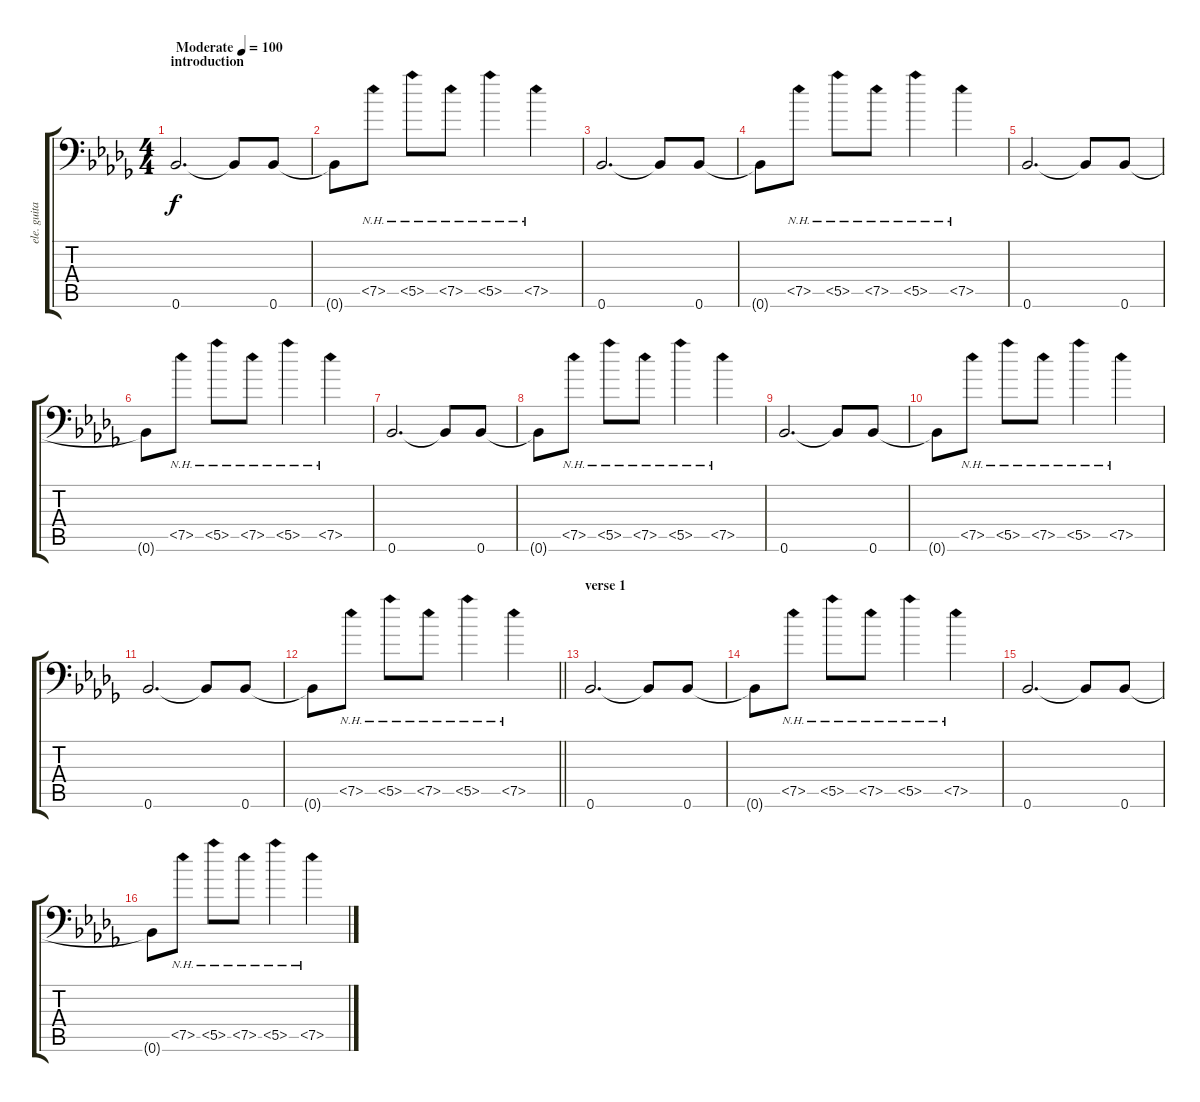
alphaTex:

\track ("ele. guitar" "ele. guita") {instrument electricguitarclean}
\staff {score tabs}
\tuning (Db4 Db4 Ab3 Db3 Ab2 Bb1) {hide}
\ts (4 4)
\section ("" "introduction")
\tempo (100 "Moderate")
\clef f4
\ks db
0.6.2{d dy f instrument electricguitarclean} 0.6{t}.8 0.6.8 |
0.6{t}.8 7.5{nh}.8 5.5{nh}.8 7.5{nh}.8 5.5{nh}.4 7.5{nh}.4 |
0.6.2{d} 0.6{t}.8 0.6.8 |
0.6{t}.8 7.5{nh}.8 5.5{nh}.8 7.5{nh}.8 5.5{nh}.4 7.5{nh}.4 |
0.6.2{d} 0.6{t}.8 0.6.8 |
0.6{t}.8 7.5{nh}.8 5.5{nh}.8 7.5{nh}.8 5.5{nh}.4 7.5{nh}.4 |
0.6.2{d} 0.6{t}.8 0.6.8 |
0.6{t}.8 7.5{nh}.8 5.5{nh}.8 7.5{nh}.8 5.5{nh}.4 7.5{nh}.4 |
0.6.2{d} 0.6{t}.8 0.6.8 |
0.6{t}.8 7.5{nh}.8 5.5{nh}.8 7.5{nh}.8 5.5{nh}.4 7.5{nh}.4 |
0.6.2{d} 0.6{t}.8 0.6.8 |
\barLineRight lightlight
0.6{t}.8 7.5{nh}.8 5.5{nh}.8 7.5{nh}.8 5.5{nh}.4 7.5{nh}.4 |
\section ("" "verse 1")
0.6.2{d} 0.6{t}.8 0.6.8 |
0.6{t}.8 7.5{nh}.8 5.5{nh}.8 7.5{nh}.8 5.5{nh}.4 7.5{nh}.4 |
0.6.2{d} 0.6{t}.8 0.6.8 |
0.6{t}.8 7.5{nh}.8 5.5{nh}.8 7.5{nh}.8 5.5{nh}.4 7.5{nh}.4
